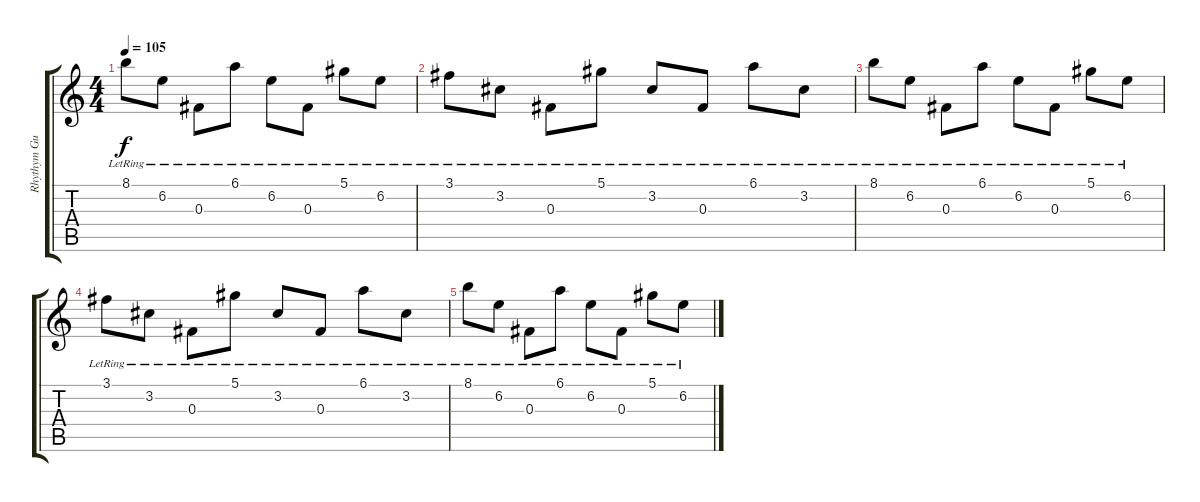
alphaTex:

\track ("Rhythym Guitar" "Rhythym Gu") {instrument acousticguitarsteel}
\staff {score tabs}
\tuning (Eb4 Bb3 Gb3 Db3 Ab2 Eb2) {hide}
\ts (4 4)
\tempo 105
\clef g2
\ks c
8.1{lr}.8{dy f} 6.2{lr}.8 0.3{lr}.8 6.1{lr}.8 6.2{lr}.8 0.3{lr}.8 5.1{lr}.8 6.2{lr}.8 |
3.1{lr}.8 3.2{lr}.8{volume 0} 0.3{lr}.8 5.1{lr}.8 3.2{lr}.8 0.3{lr}.8 6.1{lr}.8 3.2{lr}.8 |
8.1{lr}.8 6.2{lr}.8 0.3{lr}.8 6.1{lr}.8 6.2{lr}.8 0.3{lr}.8 5.1{lr}.8 6.2{lr}.8 |
3.1{lr}.8 3.2{lr}.8 0.3{lr}.8 5.1{lr}.8 3.2{lr}.8 0.3{lr}.8 6.1{lr}.8 3.2{lr}.8 |
8.1{lr}.8 6.2{lr}.8 0.3{lr}.8 6.1{lr}.8 6.2{lr}.8 0.3{lr}.8 5.1{lr}.8 6.2{lr}.8
